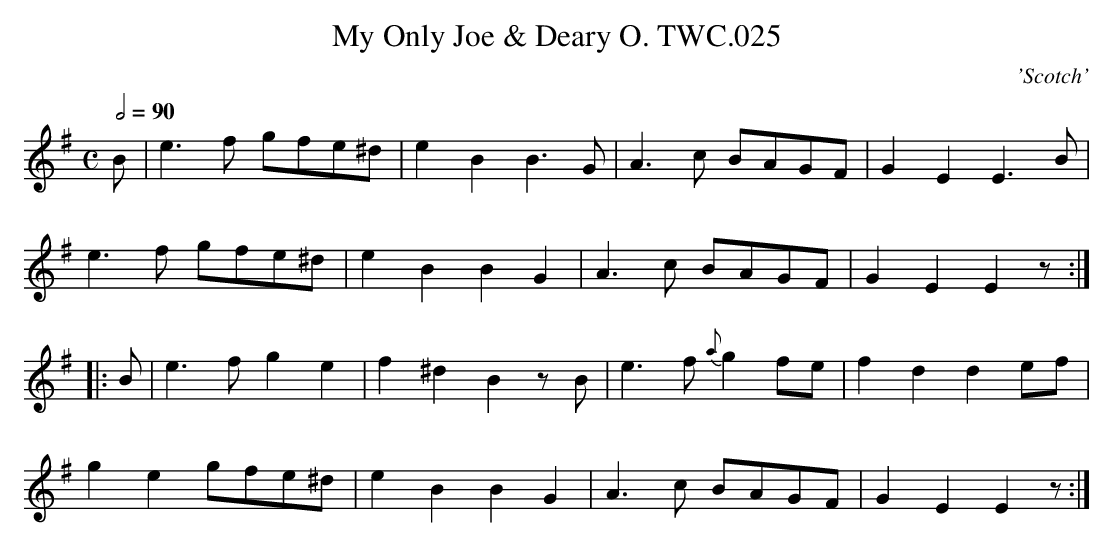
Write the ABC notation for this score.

X:1
T:My Only Joe & Deary O. TWC.025
M:C
L:1/8
Q:1/2=90
C:'Scotch'
K:Em
B|e3f gfe^d|e2B2 B3G|A3c BAGF|G2E2 E3B|
e3f gfe^d|e2B2 B2G2|A3c BAGF|G2E2 E2z:|
|:B|e3f g2e2|f2^d2 B2zB|e3f {a}g2fe|f2d2 d2ef|
g2e2 gfe^d|e2B2 B2G2|A3c BAGF|G2E2 E2z:|
